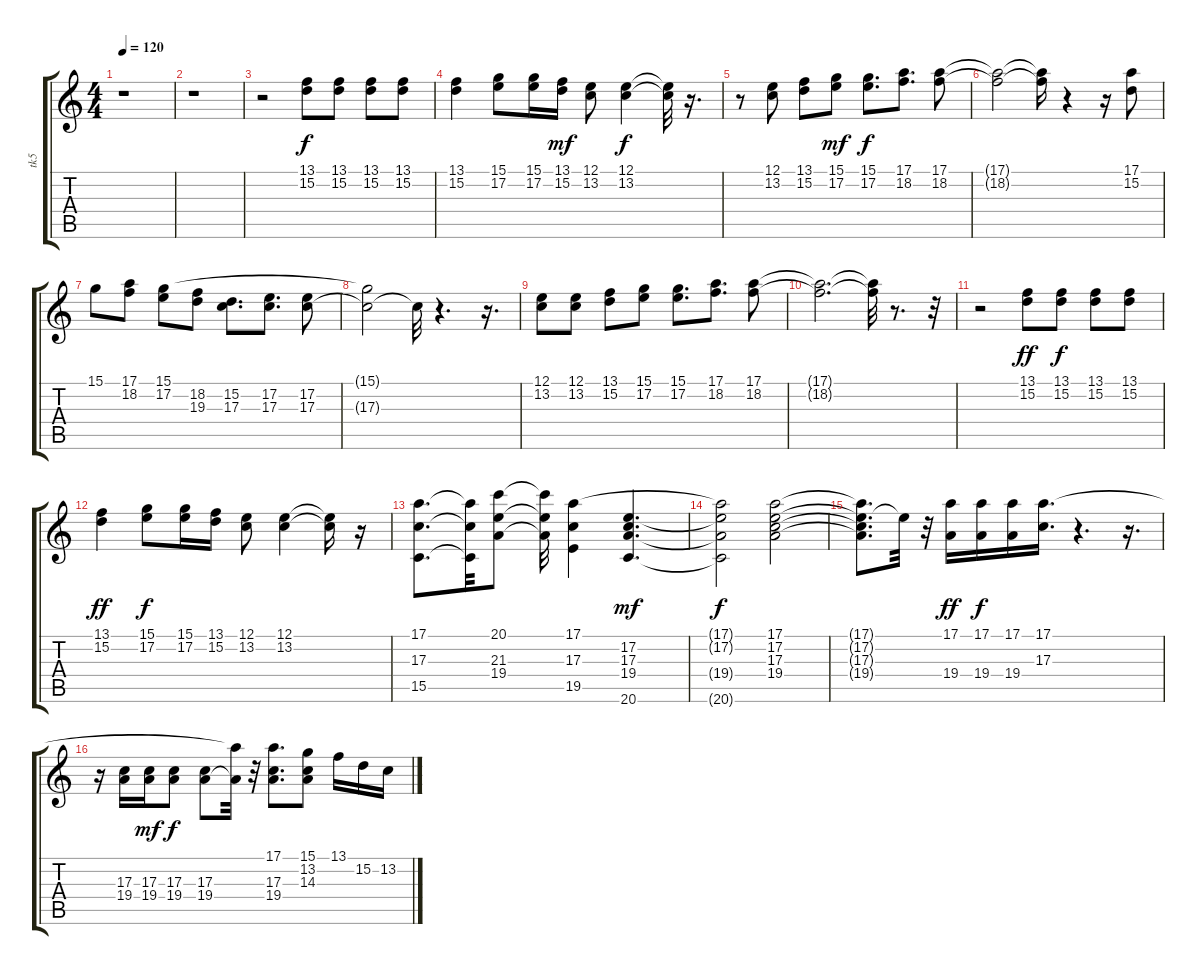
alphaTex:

\track ("tk5" "tk5") {instrument frenchhorn}
\staff {score tabs}
\tuning (E4 B3 G3 D3 A2 E2) {hide}
\ts (4 4)
\tempo 120
\clef g2
\ks c
r.1{dy f} |
r.1 |
r.2 (13.1 15.2).8 (13.1 15.2).8 (13.1 15.2).8 (13.1 15.2).8 |
(13.1 15.2).4 (15.1 17.2).8 (15.1 17.2).16 (13.1 15.2).16{dy mf} (12.1 13.2).8 (12.1 13.2).4{dy f} (12.1{t} 13.2{t}).32 r.16{d} |
r.8 (12.1 13.2).8 (13.1 15.2).8 (15.1 17.2).8{dy mf} (15.1 17.2).8{d dy f} (17.1 18.2).8{d} (17.1 18.2).8 |
(17.1{t} 18.2{t}).2 (17.1{t} 18.2{t}).16 r.4 r.16 (17.1 15.2).8 |
15.1.8 (17.1 18.2).8 (15.1 17.2).8 (18.2 19.3).8 (15.2 17.3).8{d} (17.2 17.3).8{d} (17.2 17.3).8 |
(15.1{t} 17.3{t}).2 17.3{t}.32 r.4{d} r.16{d} |
(12.1 13.2).8 (12.1 13.2).8 (13.1 15.2).8 (15.1 17.2).8 (15.1 17.2).8{d} (17.1 18.2).8{d} (17.1 18.2).8 |
(17.1{t} 18.2{t}).2{d} (17.1{t} 18.2{t}).32 r.8{d} r.32 |
r.2 (13.1 15.2).8{dy ff} (13.1 15.2).8{dy f} (13.1 15.2).8 (13.1 15.2).8 |
(13.1 15.2).4{dy ff} (15.1 17.2).8{dy f} (15.1 17.2).16 (13.1 15.2).16 (12.1 13.2).8 (12.1 13.2).4 (12.1{t} 13.2{t}).16 r.16 |
(17.1 17.3 15.5).8{d} (17.1{t} 17.3{t} 15.5{t}).32 (20.1 21.3 19.4).8 (20.1{t} 21.3{t} 19.4{t}).32 (17.1 17.3 19.5).4 (17.2 17.3 19.4 20.6).4{d dy mf} |
(17.1{t} 17.2{t} 19.4{t} 20.6{t}).2{dy f} (17.1 17.2 17.3 19.4).2 |
(17.1{t} 17.2{t} 17.3{t} 19.4{t}).8{d} 17.2{t}.32 r.32 (17.1 19.4).16{dy ff} (17.1 19.4).16{dy f} (17.1 19.4).16 (17.1 17.3).16{d} r.4{d} r.16{d} |
r.16 (17.3 19.4).16 (17.3 19.4).16{dy mf} (17.3 19.4).8{dy f} (17.3 19.4).8 (17.1{t} 19.4{t}).32 r.32 (17.1 17.3 19.4).8{d} (15.1 13.2 14.3).8 13.1.16 15.2.16 13.2.16
